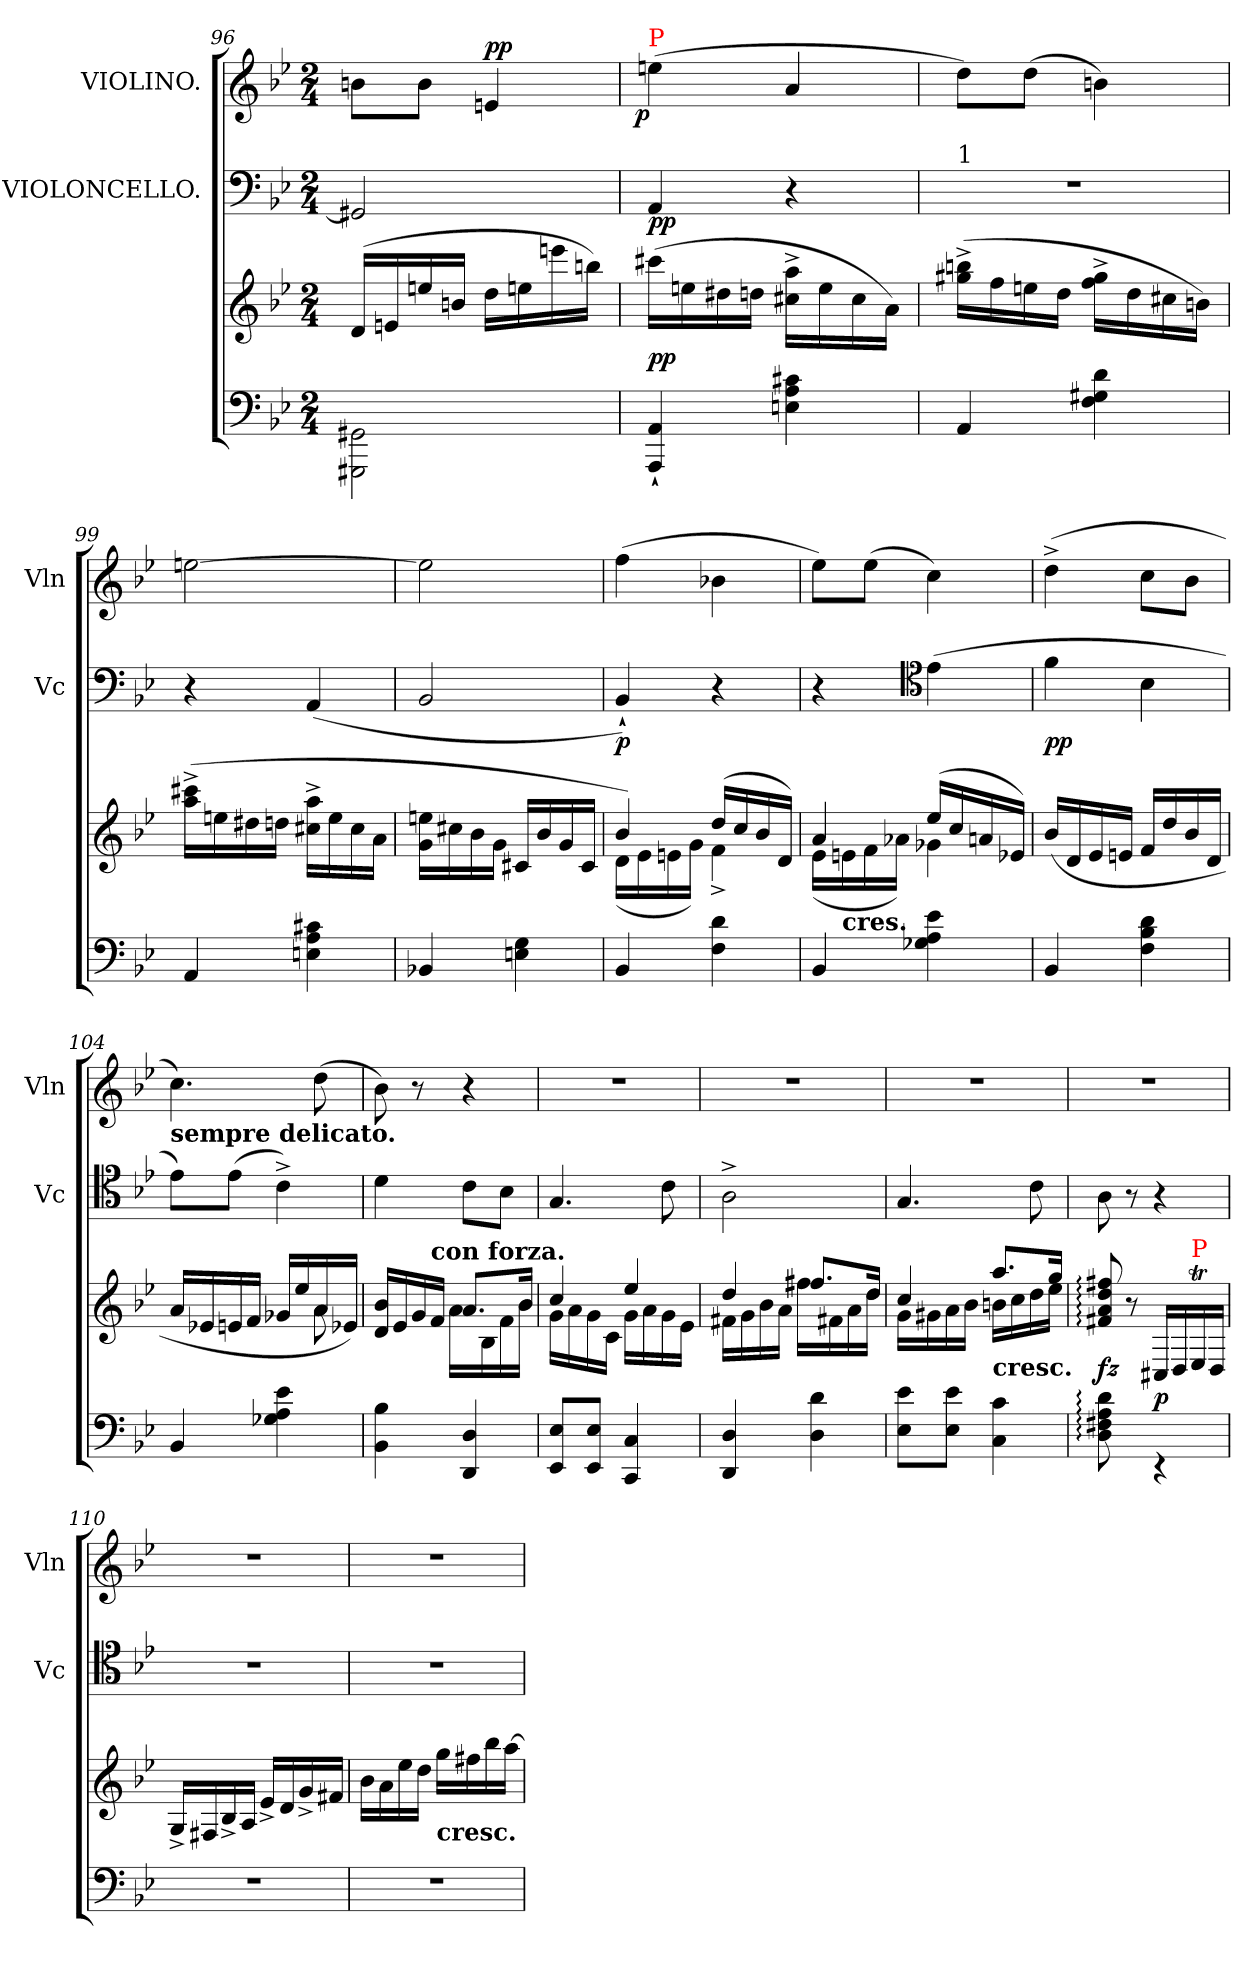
**kern	**kern	**dynam	**kern	**dynam	**kern	**dynam
*part3	*part3	*part3	*part2	*part2	*part1	*part1
*staff4	*staff3	*staff3/4	*staff2	*staff2	*staff1	*staff1
*	*	*	*I"VIOLONCELLO.	*	*I"VIOLINO.	*
*	*	*	*I'Vc	*	*I'Vln	*
*clefF4	*clefG2	*	*clefF4	*	*clefG2	*
*k[b-e-]	*k[b-e-]	*	*k[b-e-]	*	*k[b-e-]	*
*g:	*g:	*	*g:	*	*g:	*
*M2/4	*M2/4	*	*M2/4	*	*M2/4	*
=96	=96	=96	=96	=96	=96	=96
2GG#X\ 2GGG#X\	(>16dLL	.	2GG#X]	.	8bnL	.
.	16en	.	.	.	.	.
.	16ee	.	.	.	8bJ	.
.	16bnJJ	.	.	.	.	.
!	!	!	!	!	!	!LO:DY:a
.	16ddLL	.	.	.	4en	pp
.	16een	.	.	.	.	.
.	16eee	.	.	.	.	.
.	16bbnJJ)	.	.	.	.	.
=97	=97	=97	=97	=97	=97	=97
!	!	!	!	!	!LO:TX:a:color=red:t=P	!
!	!	!	!	!	!	!LO:DY:rj
4AA`< 4AAA`<	(>16ccc#XLL	pp	4AA	pp	(>4een	p
.	16ee	.	.	.	.	.
.	16dd#X	.	.	.	.	.
.	16ddnJJ	.	.	.	.	.
4c#X 4A 4En	16aa^< 16cc#X^<LL	.	4r	.	4a	.
.	16ee	.	.	.	.	.
.	16cc#	.	.	.	.	.
.	16aJJ)	.	.	.	.	.
=98	=98	=98	=98	=98	=98	=98
!	!	!	!LO:TX:a:t=1	!	!	!
4AA	(>16bbn^< 16gg#X^<LL	.	2rF	.	8ddL)	.
.	16ff	.	.	.	.	.
.	16een	.	.	.	(>8ddJ	.
.	16ddJJ	.	.	.	.	.
4d 4G#X 4F	16gg#^< 16ff^<LL	.	.	.	4bn)	.
.	16dd	.	.	.	.	.
.	16cc#X	.	.	.	.	.
.	16bnJJ)	.	.	.	.	.
=99	=99	=99	=99	=99	=99	=99
4AA	(>16ccc#X^< 16aa^<LL	.	4r	.	[2een	.
.	16een	.	.	.	.	.
.	16dd#X	.	.	.	.	.
.	16ddnJJ	.	.	.	.	.
4c#X 4A 4En	16aa^< 16cc#X^<LL	.	(<4AA	.	.	.
.	16ee	.	.	.	.	.
.	16cc#	.	.	.	.	.
.	16aJJ	.	.	.	.	.
=100	=100	=100	=100	=100	=100	=100
4BB-X	16een\ 16g\LL	.	2BB-	.	2een]	.
.	16cc#X	.	.	.	.	.
.	16b-	.	.	.	.	.
.	16gJJ	.	.	.	.	.
4G 4En	16c#XLL	.	.	.	.	.
.	16b-	.	.	.	.	.
.	16g	.	.	.	.	.
.	16c#JJ	.	.	.	.	.
=101	=101	=101	=101	=101	=101	=101
*	*^	*	*	*	*	*
4BB-	4b-)	(>16dLL	.	4BB-`)	p	(>4ff	.
.	.	16e-	.	.	.	.	.
.	.	16en	.	.	.	.	.
.	.	16gJJ)	.	.	.	.	.
4d 4F	(<16ddLL	4f^	.	4r	.	4b-X	.
.	16cc	.	.	.	.	.	.
.	16b-	.	.	.	.	.	.
.	16dJJ)	.	.	.	.	.	.
=102	=102	=102	=102	=102	=102	=102	=102
4BB-	4a	(>16e-LL	.	4r	.	8ee-L)	.
!	!	!LO:TX:c:B:t=cres.	!	!	!	!	!
.	.	16en	.	.	.	.	.
.	.	16f	.	.	.	(>8ee-J	.
.	.	16a-XJJ)	.	.	.	.	.
*	*	*	*	*clefC4	*	*	*
4e- 4A 4G-X	(>16ee-LL	4g-X	.	(>4e-	.	4cc)	.
.	16cc	.	.	.	.	.	.
.	16an	.	.	.	.	.	.
.	16e-JJ)	.	.	.	.	.	.
*	*v	*v	*	*	*	*	*
=103	=103	=103	=103	=103	=103	=103
4BB-	(<16b-LL	.	4f	pp	(>4dd^<	.
.	16d	.	.	.	.	.
.	16e-	.	.	.	.	.
.	16enJJ	.	.	.	.	.
4d 4B- 4F	16fLL	.	4B-	.	8ccL	.
.	16dd	.	.	.	.	.
.	16b-	.	.	.	8b-J	.
.	16dJJ	.	.	.	.	.
=104	=104	=104	=104	=104	=104	=104
*	*^	*	*	*	*	*
!	!	!	!	!LO:TX:a:B:t=sempre delicato.	!	!	!
4BB-	16aLL	4.ryy	.	8e-L)	.	4.cc)	.
.	16e-X	.	.	.	.	.	.
.	16en	.	.	(>8e-J	.	.	.
.	16fJJ	.	.	.	.	.	.
4e- 4A 4G-X	16g-XLL	.	.	4c^>)	.	.	.
.	16ee-	.	.	.	.	.	.
.	16a	8a	.	.	.	(>8dd	.
.	16e-XJJ)	.	.	.	.	.	.
=105	=105	=105	=105	=105	=105	=105	=105
4B- 4BB-	16b- 16dLL	4ryy	.	4d	.	8b-)	.
.	16e-	.	.	.	.	.	.
.	16g	.	.	.	.	8r	.
!	!LO:TX:a:B:t=con forza.	!	!	!	!	!	!
.	16fJJ	.	.	.	.	.	.
4D 4DD	8.aL	16aLL	.	8cL	.	4r	.
.	.	16B-	.	.	.	.	.
.	.	16f	.	8B-J	.	.	.
.	16b-Jk	16b-JJ	.	.	.	.	.
=106	=106	=106	=106	=106	=106	=106	=106
8E- 8EE-L	4cc	16gLL	.	4.G	.	2rdd	.
.	.	16a	.	.	.	.	.
8E- 8EE-J	.	16g	.	.	.	.	.
.	.	16cJJ	.	.	.	.	.
4C 4CC	4ee-	16gLL	.	.	.	.	.
.	.	16a	.	.	.	.	.
.	.	16g	.	8c	.	.	.
.	.	16e-JJ	.	.	.	.	.
=107	=107	=107	=107	=107	=107	=107	=107
4D 4DD	4dd	16f#XLL	.	2A^<	.	2rdd	.
.	.	16g	.	.	.	.	.
.	.	16b-	.	.	.	.	.
.	.	16aJJ	.	.	.	.	.
4d 4D	8.ff#XL	16ff#XLL	.	.	.	.	.
.	.	16f#X	.	.	.	.	.
.	.	16a	.	.	.	.	.
.	16ddJk	16ddJJ	.	.	.	.	.
=108	=108	=108	=108	=108	=108	=108	=108
8e- 8E-L	4cc	16gLL	.	4.G	.	2rdd	.
.	.	16g#X	.	.	.	.	.
8e- 8E-J	.	16a	.	.	.	.	.
.	.	16b-JJ	.	.	.	.	.
!	!LO:TX:c:B:t=cresc.	!	!	!	!	!	!
4c 4C	8.aaL	16bnLL	.	.	.	.	.
.	.	16cc	.	.	.	.	.
.	.	16dd	.	8c	.	.	.
.	16ggJk	16ee-JJ	.	.	.	.	.
*	*v	*v	*	*	*	*	*
=109	=109	=109	=109	=109	=109	=109
8d: 8A: 8F#X: 8D:	8ff#X:/ 8dd:/ 8a:/ 8f#X:/	fz	8A	.	2rdd	.
8ryy	8r	.	8r	.	.	.
4rEE	16C#XLL	p	4r	.	.	.
.	16D/	.	.	.	.	.
!	!LO:TX:a:color=red:t=P	!	!	!	!	!
.	16E-T/	.	.	.	.	.
.	16D/JJ	.	.	.	.	.
=110	=110	=110	=110	=110	=110	=110
2r	16G^>/LL	.	2rc	.	2rdd	.
.	16F#X	.	.	.	.	.
.	16B-^>/	.	.	.	.	.
.	16A/JJ	.	.	.	.	.
.	16e-^>LL	.	.	.	.	.
.	16d	.	.	.	.	.
.	16g^>	.	.	.	.	.
.	16f#XJJ	.	.	.	.	.
=111	=111	=111	=111	=111	=111	=111
2rF	16b-LL	.	2rc	.	2rdd	.
.	16a	.	.	.	.	.
.	16ee-	.	.	.	.	.
.	16ddJJ	.	.	.	.	.
!	!LO:TX:c:B:t=cresc.	!	!	!	!	!
.	16ggLL	.	.	.	.	.
.	16ff#X	.	.	.	.	.
.	16bb-	.	.	.	.	.
.	[16aaJJ	.	.	.	.	.
=	=	=	=	=	=	=
*-	*-	*-	*-	*-	*-	*-
